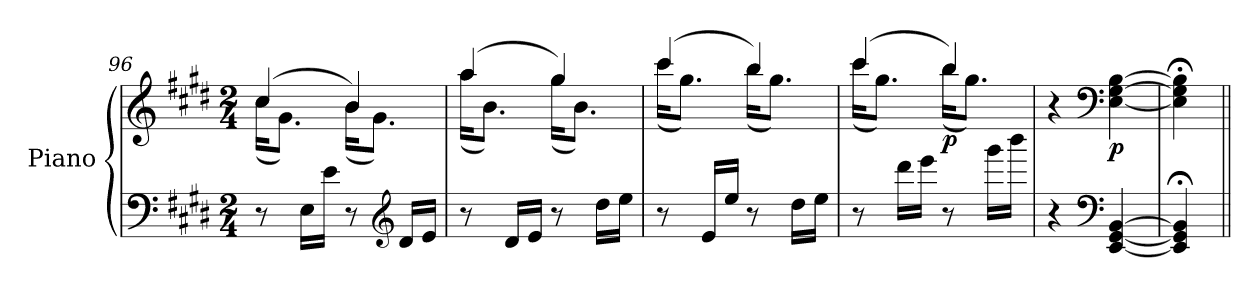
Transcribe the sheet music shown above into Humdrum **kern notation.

**kern	**kern	**dynam
*part1	*part1	*part1
*staff2	*staff1	*staff1/2
*I"Piano	*	*
*I'Pno.	*	*
!!LO:LB:g=z
*clefF4	*clefG2	*
*k[f#c#g#d#]	*k[f#c#g#d#]	*
*M2/4	*M2/4	*
=96	=96	=96
*	*^	*
8r	(>4cc#/	(<16cc#\KL	.
.	.	8.g#\J)	.
16E\LL	.	.	.
16e\JJ	.	.	.
8r	4b/)	(<16b\KL	.
.	.	8.g#\J)	.
*clefG2	*	*	*
16d#/LL	.	.	.
16e/JJ	.	.	.
=97	=97	=97	=97
8r	(>4aa/	(<16aa\KL	.
.	.	8.b\J)	.
16d#/LL	.	.	.
16e/JJ	.	.	.
8r	4gg#/)	(<16gg#\KL	.
.	.	8.b\J)	.
16dd#\LL	.	.	.
16ee\JJ	.	.	.
=98	=98	=98	=98
8r	(>4ccc#/	(<16ccc#\KL	.
.	.	8.gg#\J)	.
16e/LL	.	.	.
16ee/JJ	.	.	.
8r	4bb/)	(<16bb\KL	.
.	.	8.gg#\J)	.
16dd#\LL	.	.	.
16ee\JJ	.	.	.
=99	=99	=99	=99
8r	(>4ccc#/	(<16ccc#\KL	.
.	.	8.gg#\J)	.
16ddd#\LL	.	.	.
16eee\JJ	.	.	.
!	!	!	!LO:DY:b
8r	4bb/)	(<16bb\KL	p
.	.	8.gg#\J)	.
16ggg#\LL	.	.	.
16bbb\JJ	.	.	.
*	*v	*v	*
=100	=100	=100
*	*MM72	*
4r	4r	.
*clefF4	*clefF4	*
!	!	!LO:DY:b
[4EE/ [4GG#/ [4BB/	[4E\ [4G#\ [4B\	p
=101	=101	=101
*	*MM72	*
4EE/];< 4GG#/];< 4BB/];<	4E\];< 4G#\];< 4B\];<	.
=||	=||	=||
*-	*-	*-
